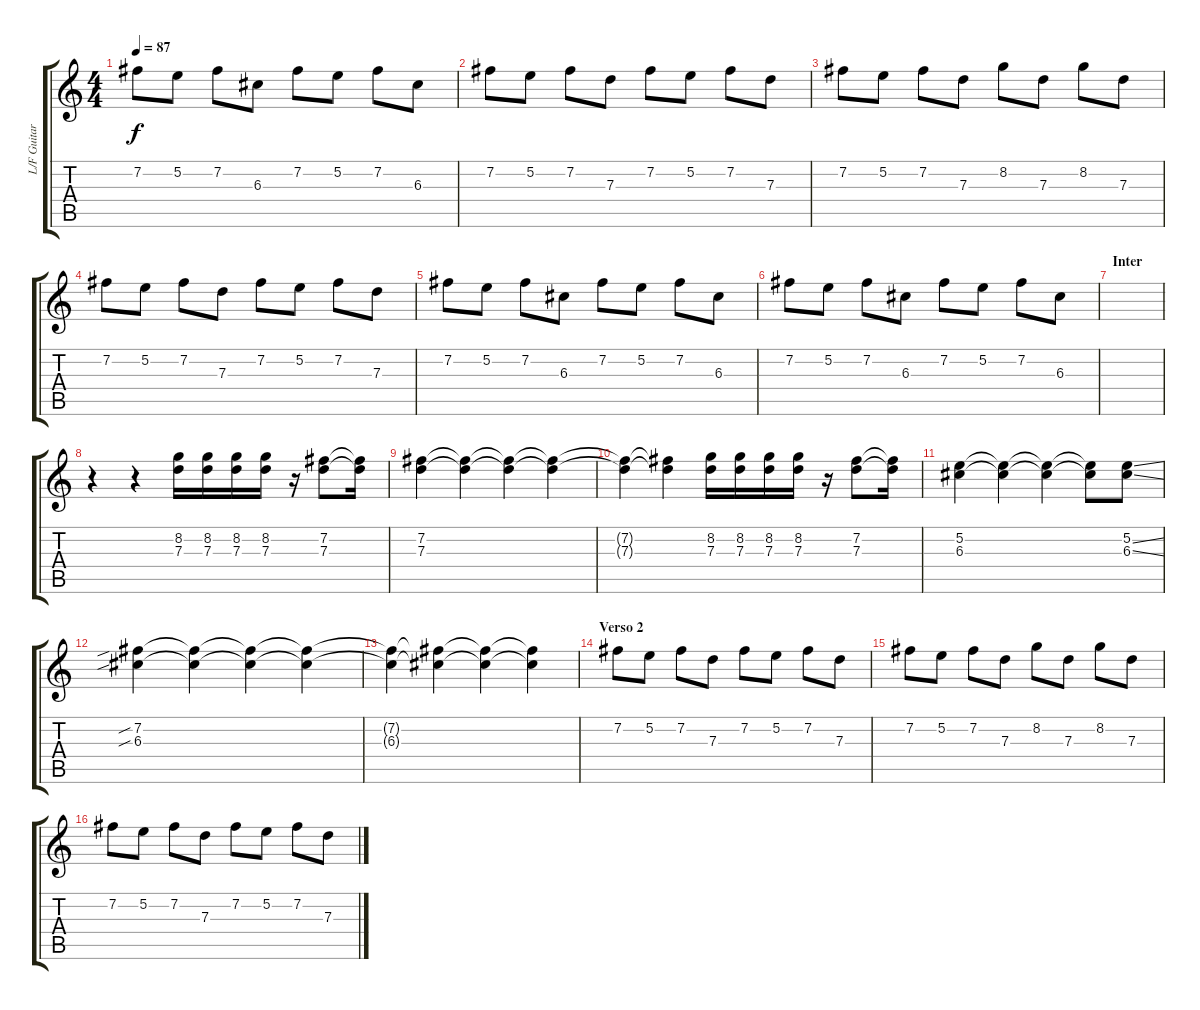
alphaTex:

\track ("L/F Guitarra" "L/F Guitar") {instrument electricguitarjazz}
\staff {score tabs}
\tuning (E4 B3 G3 D3 A2 E2) {hide}
\ts (4 4)
\tempo 87
\clef g2
\ks c
7.2.8{dy f} 5.2.8 7.2.8 6.3.8 7.2.8 5.2.8 7.2.8 6.3.8 |
7.2.8 5.2.8 7.2.8 7.3.8 7.2.8 5.2.8 7.2.8 7.3.8 |
7.2.8 5.2.8 7.2.8 7.3.8 8.2.8 7.3.8 8.2.8 7.3.8 |
7.2.8 5.2.8 7.2.8 7.3.8 7.2.8 5.2.8 7.2.8 7.3.8 |
7.2.8 5.2.8 7.2.8 6.3.8 7.2.8 5.2.8 7.2.8 6.3.8 |
7.2.8 5.2.8 7.2.8 6.3.8 7.2.8 5.2.8 7.2.8 6.3.8 |
\section ("" "Inter")
|
r.4{volume 14 instrument distortionguitar} r.4 (8.2 7.3).16 (8.2 7.3).16 (8.2 7.3).16 (8.2 7.3).16 r.16 (7.2 7.3).8 (7.2{t} 7.3{t}).16 |
(7.2 7.3).4 (7.2{t} 7.3{t}).4 (7.2{t} 7.3{t}).4 (7.2{t} 7.3{t}).4 |
(7.2{t} 7.3{t}).4 (7.2{t} 7.3{t}).4 (8.2 7.3).16 (8.2 7.3).16 (8.2 7.3).16 (8.2 7.3).16 r.16 (7.2 7.3).8 (7.2{t} 7.3{t}).16 |
(5.2 6.3).4 (5.2{t} 6.3{t}).4 (5.2{t} 6.3{t}).4 (5.2{t} 6.3{t}).8 (5.2{ss} 6.3{ss}).8 |
(7.2{sib} 6.3{sib}).4 (7.2{t} 6.3{t}).4 (7.2{t} 6.3{t}).4 (7.2{t} 6.3{t}).4 |
(7.2{t} 6.3{t}).4 (7.2{t} 6.3{t}).4 (7.2{t} 6.3{t}).4 (7.2{t} 6.3{t}).4 |
\section ("" "Verso 2")
7.2.8{volume 12 instrument electricguitarjazz} 5.2.8 7.2.8 7.3.8 7.2.8 5.2.8 7.2.8 7.3.8 |
7.2.8 5.2.8 7.2.8 7.3.8 8.2.8 7.3.8 8.2.8 7.3.8 |
7.2.8 5.2.8 7.2.8 7.3.8 7.2.8 5.2.8 7.2.8 7.3.8
